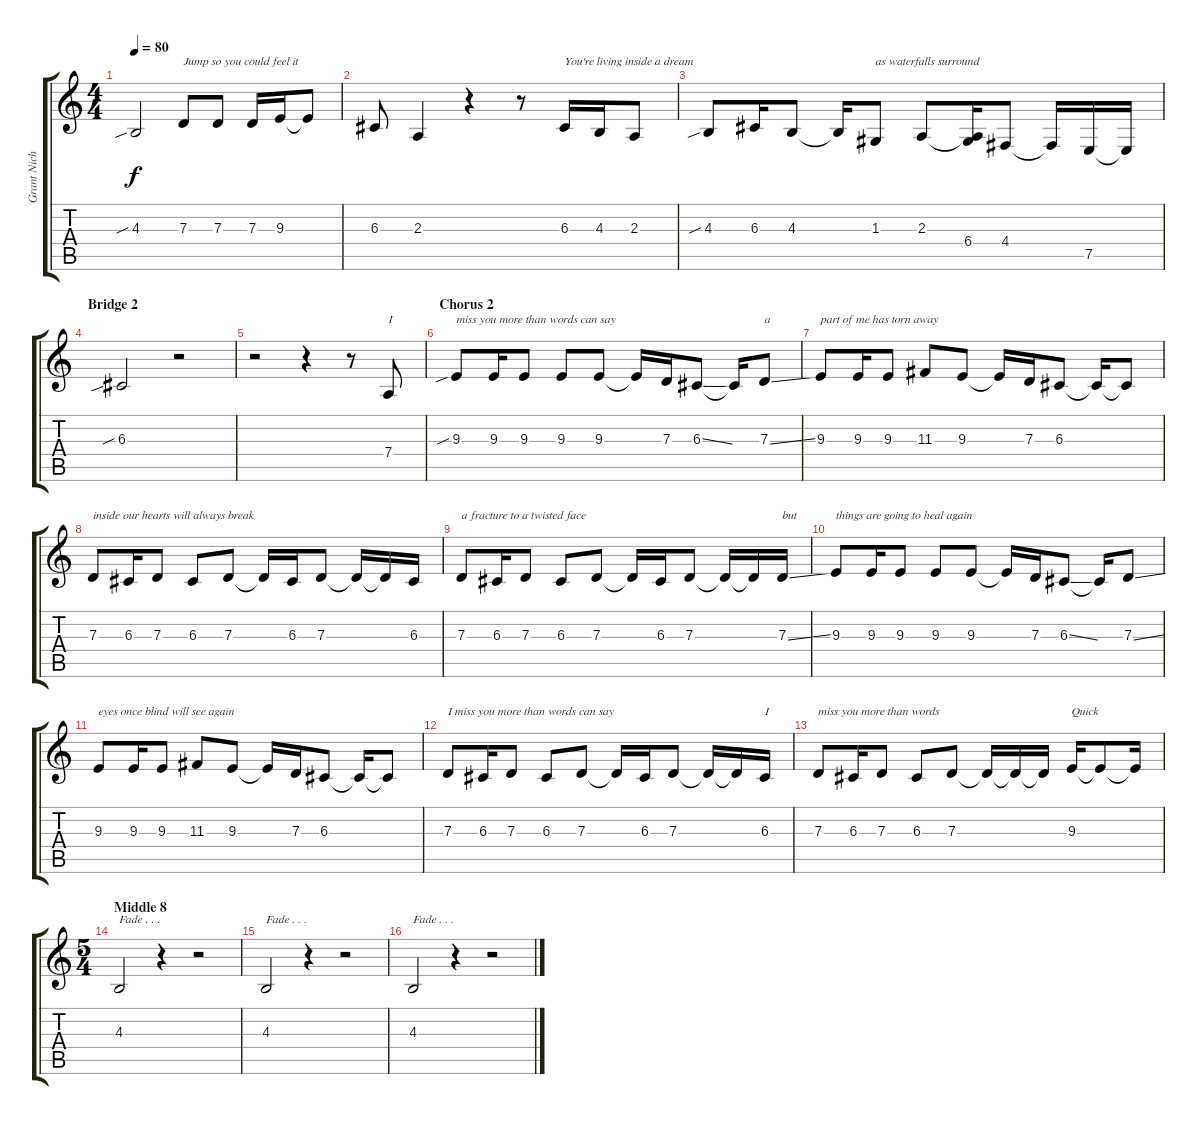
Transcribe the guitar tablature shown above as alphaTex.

\track ("Grant Nicholas (Lead Vocals)" "Grant Nich") {instrument clarinet}
\staff {score tabs}
\tuning (E4 B3 G3 D3 A2 E2) {hide}
\ts (4 4)
\tempo 80
\clef g2
\ks c
4.3{sib}.2{dy f} 7.3.8{txt "Jump so you could feel it"} 7.3.8 7.3.16 9.3.16 9.3{t}.8 |
6.3.8 2.3.4 r.4 r.8 6.3.16{txt "You're living inside a dream"} 4.3.16 2.3.8 |
4.3{sib}.8 6.3.16 4.3.8 4.3{t}.16 1.3.8{txt "as waterfalls surround"} 2.3.8 (2.3{t} 6.4).16 4.4.8 4.4{t}.16 7.5.16 7.5{t}.16 |
\section ("" "Bridge 2")
6.3{sib}.2 r.2 |
r.2 r.4 r.8 7.4.8{txt "I"} |
\section ("" "Chorus 2")
9.3{sib}.8{txt "miss you more than words can say"} 9.3.16 9.3.8 9.3.8 9.3.8 9.3{t}.16 7.3.16 6.3{ss}.8 6.3{t}.16 7.3{ss}.8{txt "a"} |
9.3.8{txt "part of me has torn away"} 9.3.16 9.3.8 11.3.8 9.3.8 9.3{t}.16 7.3.16 6.3.8 6.3{t}.16 6.3{t}.8 |
7.3.8{txt "inside our hearts will always break"} 6.3.16 7.3.8 6.3.8 7.3.8 7.3{t}.16 6.3.16 7.3.8 7.3{t}.16 7.3{t}.16 6.3.16 |
7.3.8{txt "a fracture to a twisted face"} 6.3.16 7.3.8 6.3.8 7.3.8 7.3{t}.16 6.3.16 7.3.8 7.3{t}.16 7.3{t}.16 7.3{ss}.16{txt "but"} |
9.3.8{txt "things are going to heal again"} 9.3.16 9.3.8 9.3.8 9.3.8 9.3{t}.16 7.3.16 6.3{ss}.8 6.3{t}.16 7.3{ss}.8 |
9.3.8{txt "eyes once blind will see again"} 9.3.16 9.3.8 11.3.8 9.3.8 9.3{t}.16 7.3.16 6.3.8 6.3{t}.16 6.3{t}.8 |
7.3.8{txt "I miss you more than words can say"} 6.3.16 7.3.8 6.3.8 7.3.8 7.3{t}.16 6.3.16 7.3.8 7.3{t}.16 7.3{t}.16 6.3.16{txt "I"} |
7.3.8{txt "miss you more than words"} 6.3.16 7.3.8 6.3.8 7.3.8 7.3{t}.16 7.3{t}.16 7.3{t}.16 9.3.16{txt "Quick"} 9.3{t}.8 9.3{t}.16 |
\ts (5 4)
\section ("" "Middle 8")
4.3.2{txt "Fade . . ."} r.4 r.2 |
4.3.2{txt "Fade . . ."} r.4 r.2 |
4.3.2{txt "Fade . . ."} r.4 r.2
